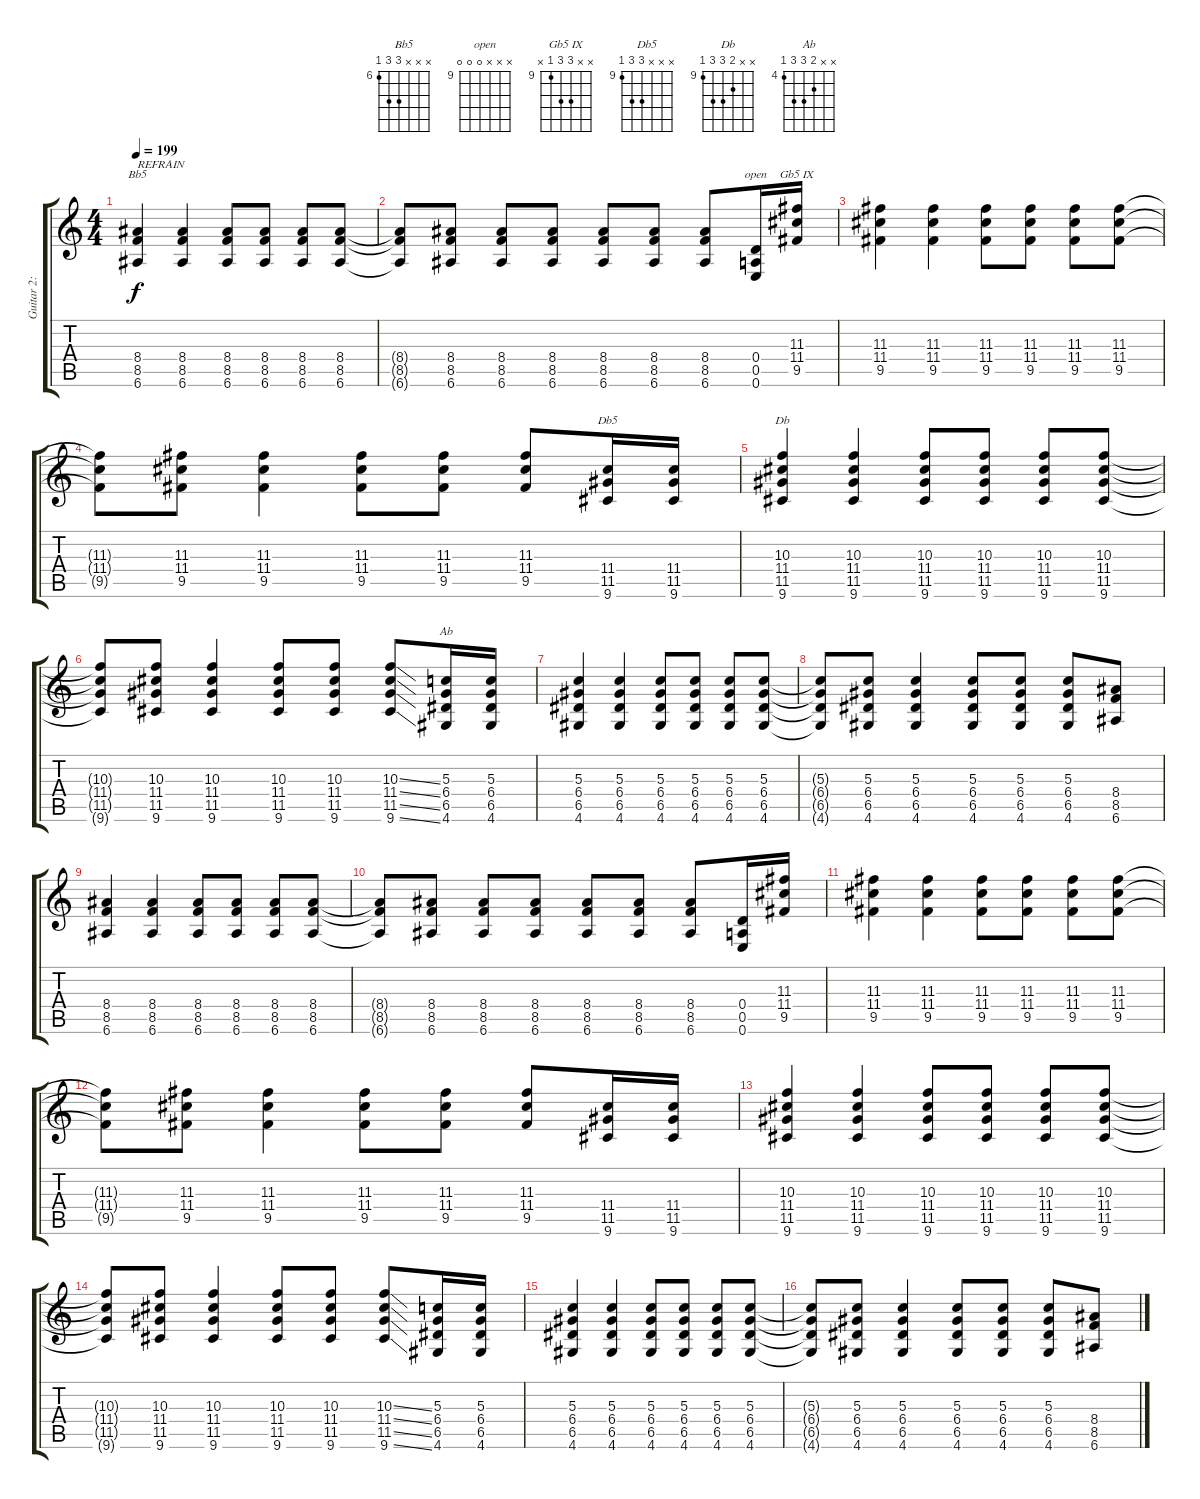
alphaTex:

\track ("Guitar 2: Overdrive" "Guitar 2: ") {instrument overdrivenguitar}
\staff {score tabs}
\tuning (E4 B3 G3 D3 A2 E2) {hide}
\chord ("Bb5" x x x 8 8 6) {firstfret 6}
\chord ("open" x x x 0 0 0) {firstfret 9}
\chord ("Gb5 IX" x x 11 11 9 x) {firstfret 9}
\chord ("Db5" x x x 11 11 9) {firstfret 9}
\chord ("Db" x x 10 11 11 9) {firstfret 9}
\chord ("Ab" x x 5 6 6 4) {firstfret 4}
\ts (4 4)
\tempo 199
\clef g2
\ks c
(8.4 8.5 6.6).4{ch "Bb5" txt "REFRAIN" dy f} (8.4 8.5 6.6).4 (8.4 8.5 6.6).8 (8.4 8.5 6.6).8 (8.4 8.5 6.6).8 (8.4 8.5 6.6).8 |
(8.4{t} 8.5{t} 6.6{t}).8 (8.4 8.5 6.6).8 (8.4 8.5 6.6).8 (8.4 8.5 6.6).8 (8.4 8.5 6.6).8 (8.4 8.5 6.6).8 (8.4 8.5 6.6).8 (0.4 0.5 0.6).16{ch "open"} (11.3 11.4 9.5).16{ch "Gb5 IX"} |
(11.3 11.4 9.5).4 (11.3 11.4 9.5).4 (11.3 11.4 9.5).8 (11.3 11.4 9.5).8 (11.3 11.4 9.5).8 (11.3 11.4 9.5).8 |
(11.3{t} 11.4{t} 9.5{t}).8 (11.3 11.4 9.5).8 (11.3 11.4 9.5).4 (11.3 11.4 9.5).8 (11.3 11.4 9.5).8 (11.3 11.4 9.5).8 (11.4 11.5 9.6).16{ch "Db5"} (11.4 11.5 9.6).16 |
(10.3 11.4 11.5 9.6).4{ch "Db"} (10.3 11.4 11.5 9.6).4 (10.3 11.4 11.5 9.6).8 (10.3 11.4 11.5 9.6).8 (10.3 11.4 11.5 9.6).8 (10.3 11.4 11.5 9.6).8 |
(10.3{t} 11.4{t} 11.5{t} 9.6{t}).8 (10.3 11.4 11.5 9.6).8 (10.3 11.4 11.5 9.6).4 (10.3 11.4 11.5 9.6).8 (10.3 11.4 11.5 9.6).8 (10.3{ss} 11.4{ss} 11.5{ss} 9.6{ss}).8 (5.3 6.4 6.5 4.6).16{ch "Ab"} (5.3 6.4 6.5 4.6).16 |
(5.3 6.4 6.5 4.6).4 (5.3 6.4 6.5 4.6).4 (5.3 6.4 6.5 4.6).8 (5.3 6.4 6.5 4.6).8 (5.3 6.4 6.5 4.6).8 (5.3 6.4 6.5 4.6).8 |
(5.3{t} 6.4{t} 6.5{t} 4.6{t}).8 (5.3 6.4 6.5 4.6).8 (5.3 6.4 6.5 4.6).4 (5.3 6.4 6.5 4.6).8 (5.3 6.4 6.5 4.6).8 (5.3 6.4 6.5 4.6).8 (8.4 8.5 6.6).8 |
(8.4 8.5 6.6).4 (8.4 8.5 6.6).4 (8.4 8.5 6.6).8 (8.4 8.5 6.6).8 (8.4 8.5 6.6).8 (8.4 8.5 6.6).8 |
(8.4{t} 8.5{t} 6.6{t}).8 (8.4 8.5 6.6).8 (8.4 8.5 6.6).8 (8.4 8.5 6.6).8 (8.4 8.5 6.6).8 (8.4 8.5 6.6).8 (8.4 8.5 6.6).8 (0.4 0.5 0.6).16 (11.3 11.4 9.5).16 |
(11.3 11.4 9.5).4 (11.3 11.4 9.5).4 (11.3 11.4 9.5).8 (11.3 11.4 9.5).8 (11.3 11.4 9.5).8 (11.3 11.4 9.5).8 |
(11.3{t} 11.4{t} 9.5{t}).8 (11.3 11.4 9.5).8 (11.3 11.4 9.5).4 (11.3 11.4 9.5).8 (11.3 11.4 9.5).8 (11.3 11.4 9.5).8 (11.4 11.5 9.6).16 (11.4 11.5 9.6).16 |
(10.3 11.4 11.5 9.6).4 (10.3 11.4 11.5 9.6).4 (10.3 11.4 11.5 9.6).8 (10.3 11.4 11.5 9.6).8 (10.3 11.4 11.5 9.6).8 (10.3 11.4 11.5 9.6).8 |
(10.3{t} 11.4{t} 11.5{t} 9.6{t}).8 (10.3 11.4 11.5 9.6).8 (10.3 11.4 11.5 9.6).4 (10.3 11.4 11.5 9.6).8 (10.3 11.4 11.5 9.6).8 (10.3{ss} 11.4{ss} 11.5{ss} 9.6{ss}).8 (5.3 6.4 6.5 4.6).16 (5.3 6.4 6.5 4.6).16 |
(5.3 6.4 6.5 4.6).4 (5.3 6.4 6.5 4.6).4 (5.3 6.4 6.5 4.6).8 (5.3 6.4 6.5 4.6).8 (5.3 6.4 6.5 4.6).8 (5.3 6.4 6.5 4.6).8 |
(5.3{t} 6.4{t} 6.5{t} 4.6{t}).8 (5.3 6.4 6.5 4.6).8 (5.3 6.4 6.5 4.6).4 (5.3 6.4 6.5 4.6).8 (5.3 6.4 6.5 4.6).8 (5.3 6.4 6.5 4.6).8 (8.4 8.5 6.6).8
